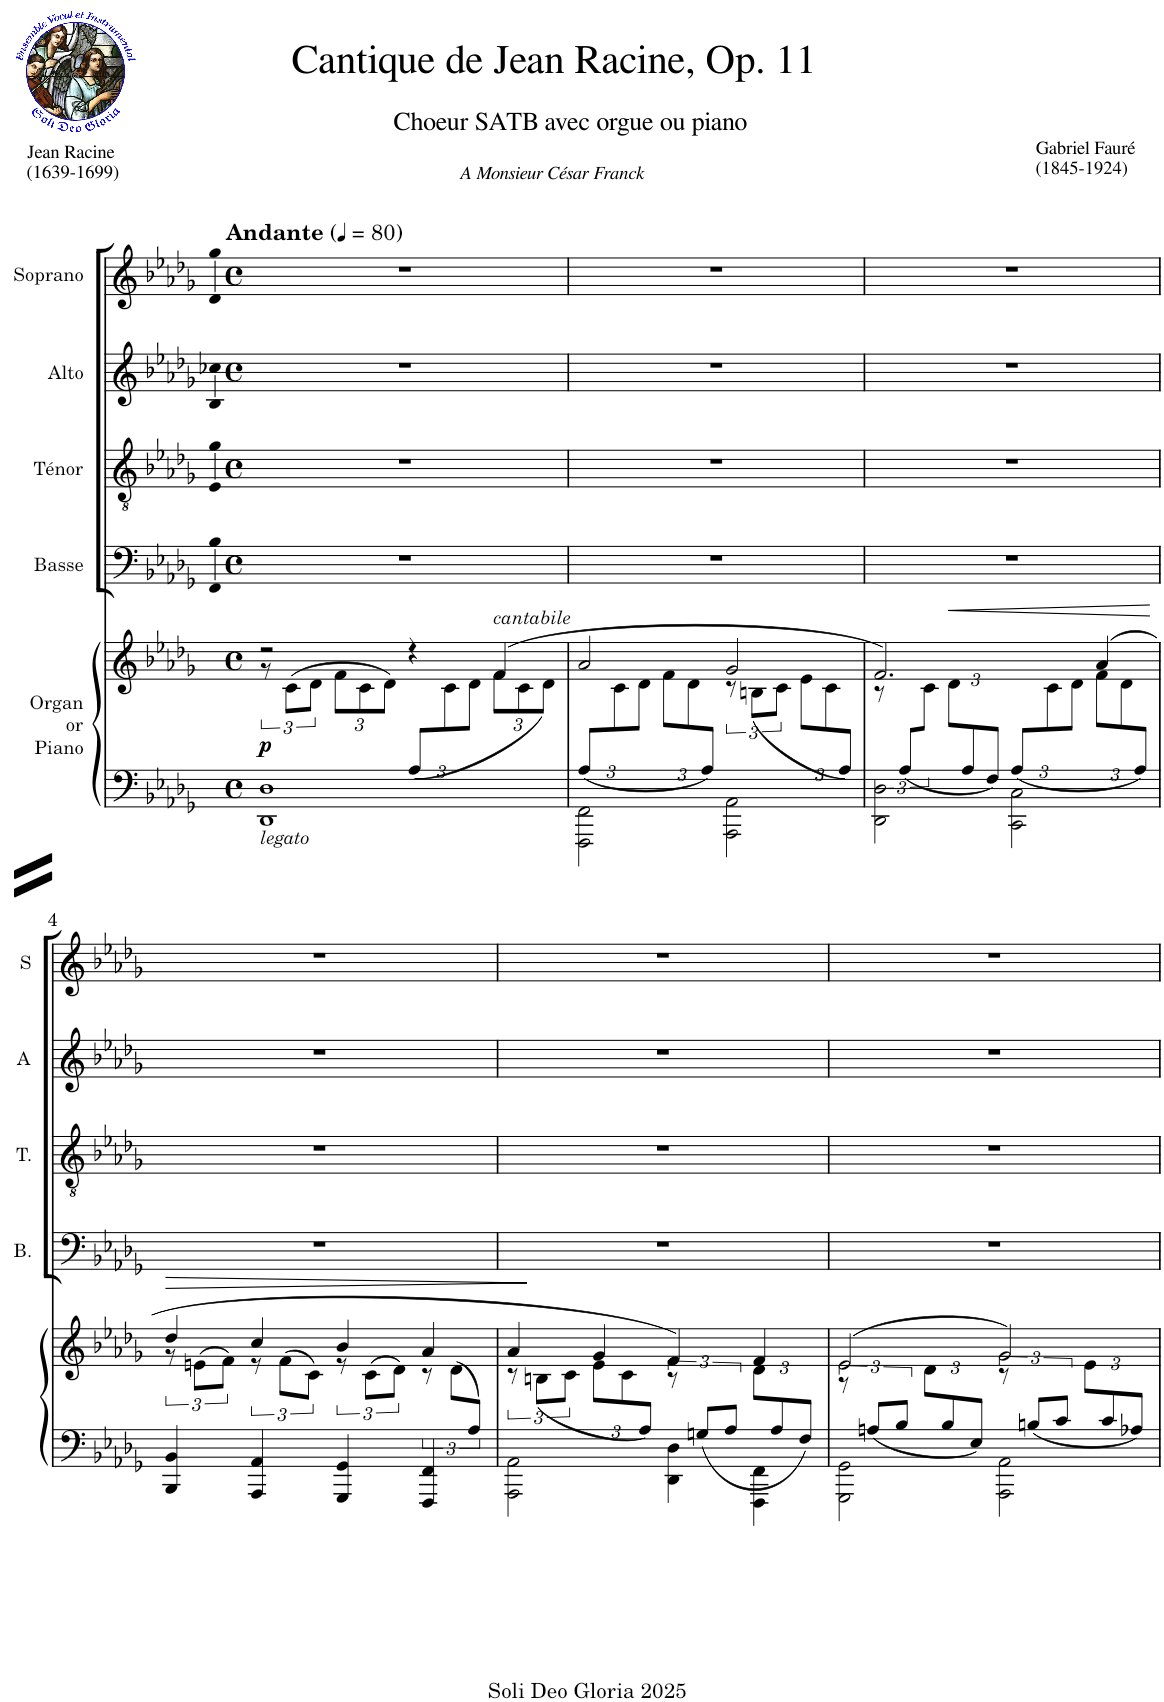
**kern	**kern	**dynam	**kern	**kern	**kern	**kern
*part5	*part5	*part5	*part4	*part3	*part2	*part1
*staff6	*staff5	*staff5/6	*staff4	*staff3	*staff2	*staff1
*I"Organ or Piano	*	*	*I"Basse	*I"Ténor	*I"Alto	*I"Soprano
*	*	*	*I'B.	*I'T.	*I'A	*I'S
*clefF4	*clefG2	*	*clefF4	*clefGv2	*clefG2	*clefG2
*k[b-e-a-d-g-]	*k[b-e-a-d-g-]	*	*k[b-e-a-d-g-]	*k[b-e-a-d-g-]	*k[b-e-a-d-g-]	*k[b-e-a-d-g-]
*M4/4	*M4/4	*	*M4/4	*M4/4	*M4/4	*M4/4
*met(c)	*met(c)	*	*met(c)	*met(c)	*met(c)	*met(c)
*MM80	*MM80	*	*MM80	*MM80	*MM80	*MM80
=1	=1	=1	=1	=1	=1	=1
*^	*^	*	*	*	*	*
!	!	!	!	!	!	!	!	!LO:TX:a:B:t=Andante
!LO:TX:b:i:t=legato	!	!	!	!	!	!	!	!
!	!	!	!	!LO:DY:a=2	!	!	!	!
!	!	!	!	!LO:DY:n=1:a=2	!	!	!	!
2ryy	1DD- 1D-	2r	12r	p p	1r	1r	1r	1r
.	.	.	(>12c\L	.	.	.	.	.
.	.	.	12d-\J	.	.	.	.	.
*	*	*	*Xbrackettup	*	*	*	*	*
.	.	.	12f\L	.	.	.	.	.
.	.	.	12c\	.	.	.	.	.
.	.	.	12d-\J)	.	.	.	.	.
*Xbrackettup	*	*	*	*	*	*	*	*
(<12A-/L	.	4r	12ryy	.	.	.	.	.
12%5ryy	.	.	12c\	.	.	.	.	.
.	.	.	12d-\J	.	.	.	.	.
!	!	!LO:TX:a:i:t=cantabile	!	!	!	!	!	!
.	.	(>4f/	12f\L	.	.	.	.	.
.	.	.	12c\	.	.	.	.	.
.	.	.	12d-\J)	.	.	.	.	.
=2	=2	=2	=2	=2	=2	=2	=2	=2
12A-/L	2FFF\ 2FF\	2a-/	12ryy	.	1r	1r	1r	1r
3ryy	.	.	12c\	.	.	.	.	.
.	.	.	12d-\J	.	.	.	.	.
.	.	.	12f\L	.	.	.	.	.
.	.	.	12d-\	.	.	.	.	.
12A-/J	.	.	12ryy	.	.	.	.	.
*	*	*	*brackettup	*	*	*	*	*
12%5ryy	2AAA-\ 2AA-\	2g-/	12r	.	.	.	.	.
.	.	.	(<12Bn\L	.	.	.	.	.
.	.	.	12c\J	.	.	.	.	.
*	*	*	*Xbrackettup	*	*	*	*	*
.	.	.	12e-\L	.	.	.	.	.
.	.	.	12c\	.	.	.	.	.
12A-/J)	.	.	12ryy	.	.	.	.	.
=3	=3	=3	=3	=3	=3	=3	=3	=3
*	*	*	*brackettup	*	*	*	*	*
12ryy	2DD-\ 2D-\	2.f/)	12r	.	1r	1r	1r	1r
12A-/L	.	.	12ryy	.	.	.	.	.
6ryy	.	.	12c\J	.	.	.	.	.
*	*	*	*Xbrackettup	*	*	*	*	*
!	!	!	!	!LO:HP:b	!	!	!	!
.	.	.	12d-\L	<	.	.	.	.
12A-/	.	.	4ryy	.	.	.	.	.
12F/J	.	.	.	.	.	.	.	.
12A-/L	2CC\ 2C\	.	.	.	.	.	.	.
3ryy	.	.	12c\	.	.	.	.	.
.	.	.	12d-\J	.	.	.	.	.
.	.	(>4a-/	12f\L	.	.	.	.	.
.	.	.	12d-\	.	.	.	.	.
12A-/J	.	.	12ryy	.	.	.	.	.
!!LO:LB:g=z
=4	=4	=4	=4	=4	=4	=4	=4	=4
*	*	*	*brackettup	*	*	*	*	*
12%11ryy	4BBB-/ 4BB-/	4dd-/	12r	.	1r	1r	1r	1r
.	.	.	(>12en\L	.	.	.	.	.
.	.	.	12f\J)	.	.	.	.	.
.	4AAA-/ 4AA-/	4cc/	12r	.	.	.	.	.
.	.	.	(>12f\L	.	.	.	.	.
.	.	.	12c\J)	.	.	.	.	.
.	4GGG-/ 4GG-/	4b-/	12r	.	.	.	.	.
.	.	.	(>12c\L	.	.	.	.	.
.	.	.	12d-\J)	.	.	.	.	.
.	4FFF/ 4FF/	4a-/	12r	.	.	.	.	.
.	.	.	(>12d-\L	.	.	.	.	.
12A-/J)	.	.	12ryy	.	.	.	.	.
=5	=5	=5	=5	=5	=5	=5	=5	=5
12%5ryy	2AAA-\ 2AA-\	4a-/	12r	.	1r	1r	1r	1r
.	.	.	(<12Bn\L	[	.	.	.	.
.	.	.	12c\J	.	.	.	.	.
*	*	*	*Xbrackettup	*	*	*	*	*
.	.	4g-/	12e-\L	.	.	.	.	.
.	.	.	12c\	.	.	.	.	.
12A-/J)	.	.	12ryy	.	.	.	.	.
*	*	*	*brackettup	*	*	*	*	*
12ryy	4DD-\ 4D-\	4f/)	12r	.	.	.	.	.
12Gn/L	.	.	6ryy	.	.	.	.	.
12A-/J	.	.	.	.	.	.	.	.
*	*	*	*Xbrackettup	*	*	*	*	*
12ryy	4FFF\ 4FF\	4f/	12d-\L	.	.	.	.	.
12A-/	.	.	6ryy	.	.	.	.	.
12F/J	.	.	.	.	.	.	.	.
=6	=6	=6	=6	=6	=6	=6	=6	=6
*	*	*	*brackettup	*	*	*	*	*
12ryy	2GGG-\ 2GG-\	(>2e-/	12r	.	1r	1r	1r	1r
12An/L	.	.	6ryy	.	.	.	.	.
12B-/J	.	.	.	.	.	.	.	.
*	*	*	*Xbrackettup	*	*	*	*	*
12ryy	.	.	12d-\L	.	.	.	.	.
12B-/	.	.	6ryy	.	.	.	.	.
12E-/J	.	.	.	.	.	.	.	.
*	*	*	*brackettup	*	*	*	*	*
12ryy	2AAA-\ 2AA-\	2g-/)	12r	.	.	.	.	.
12Bn/L	.	.	6ryy	.	.	.	.	.
12c/J	.	.	.	.	.	.	.	.
*	*	*	*Xbrackettup	*	*	*	*	*
12ryy	.	.	12e-\L	.	.	.	.	.
12c/	.	.	6ryy	.	.	.	.	.
12A-X/J	.	.	.	.	.	.	.	.
*v	*v	*	*	*	*	*	*	*
*	*v	*v	*	*	*	*	*
=	=	=	=	=	=	=
*-	*-	*-	*-	*-	*-	*-
